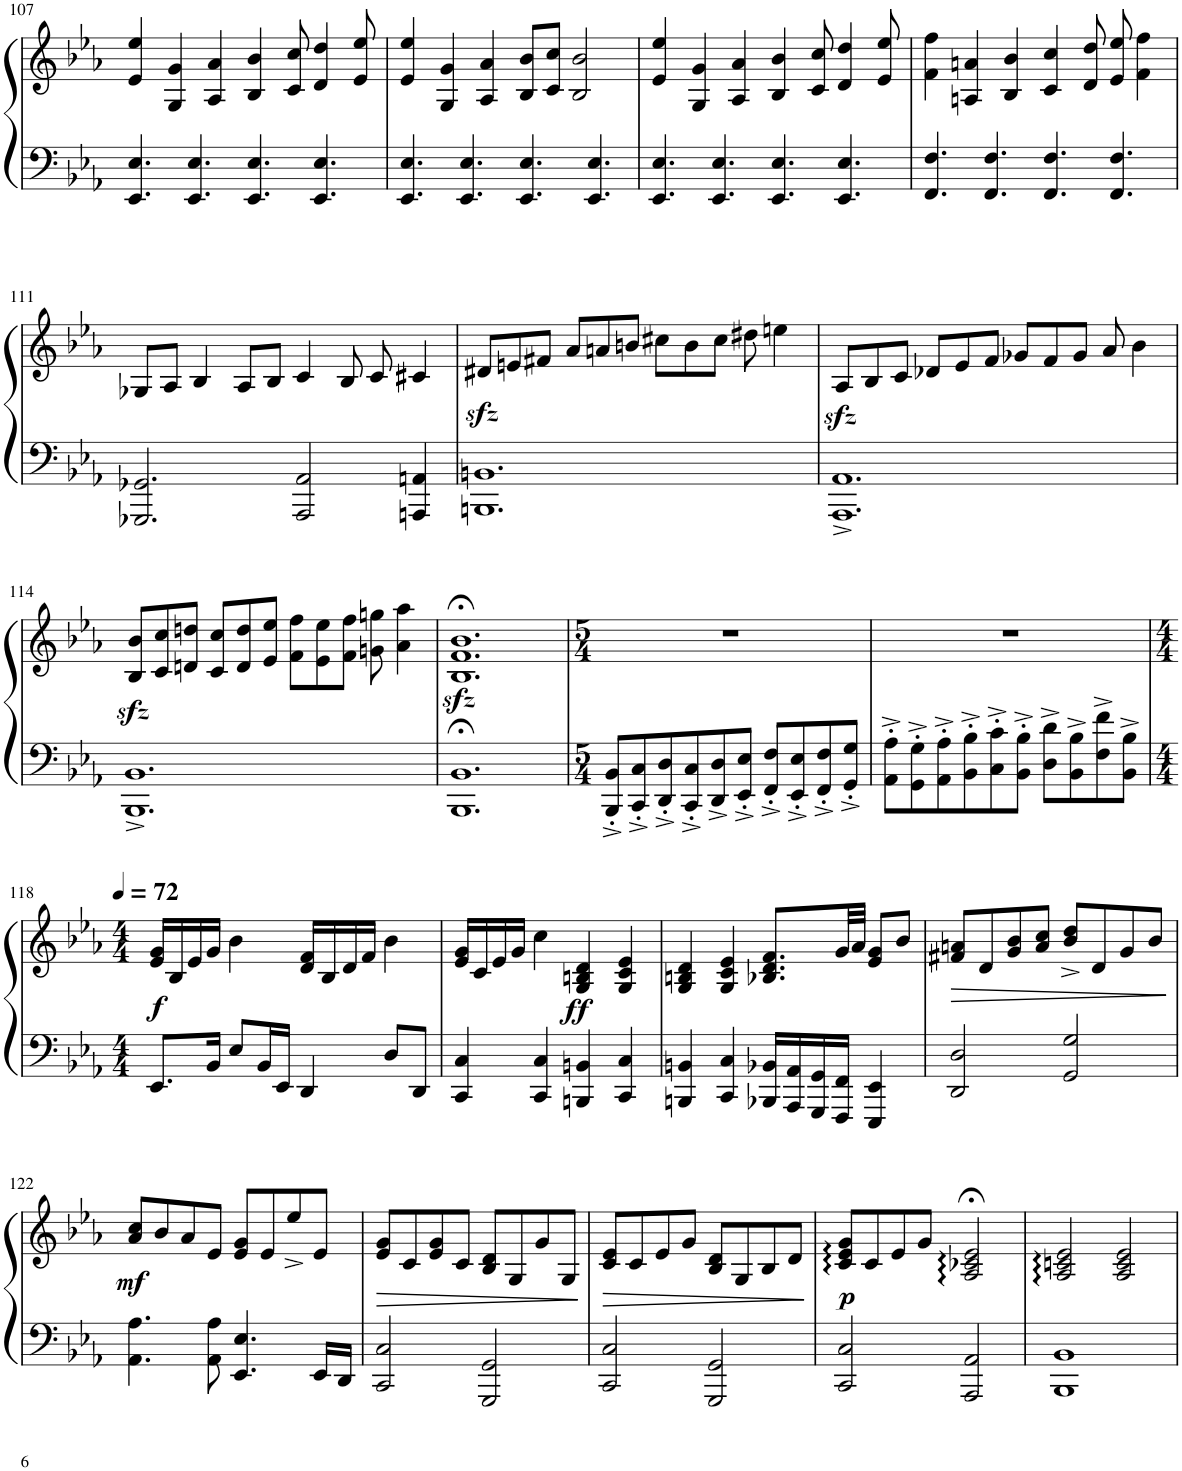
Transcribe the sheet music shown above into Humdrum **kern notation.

**kern	**kern	**dynam
*part1	*part1	*part1
*staff2	*staff1	*staff1/2
*I"Piano	*	*
*I'Pno.	*	*
!!LO:PB:g=z
*clefG2	*clefG2	*
*k[b-e-a-]	*k[b-e-a-]	*
*M12/8	*M12/8	*
=107	=107	=107
4.EE-/ 4.E-/	4e-/ 4ee-/	.
.	4G/ 4g/	.
4.EE-/ 4.E-/	.	.
.	4A-/ 4a-/	.
4.EE-/ 4.E-/	4B-/ 4b-/	.
.	8c/ 8cc/	.
4.EE-/ 4.E-/	4d/ 4dd/	.
.	8e-/ 8ee-/	.
=108	=108	=108
4.EE-/ 4.E-/	4e-/ 4ee-/	.
.	4G/ 4g/	.
4.EE-/ 4.E-/	.	.
.	4A-/ 4a-/	.
4.EE-/ 4.E-/	8B-/ 8b-/L	.
.	8c/ 8cc/J	.
.	2B-/ 2b-/	.
4.EE-/ 4.E-/	.	.
=109	=109	=109
4.EE-/ 4.E-/	4e-/ 4ee-/	.
.	4G/ 4g/	.
4.EE-/ 4.E-/	.	.
.	4A-/ 4a-/	.
4.EE-/ 4.E-/	4B-/ 4b-/	.
.	8c/ 8cc/	.
4.EE-/ 4.E-/	4d/ 4dd/	.
.	8e-/ 8ee-/	.
=110	=110	=110
4.FF/ 4.F/	4f\ 4ff\	.
.	4An/ 4an/	.
4.FF/ 4.F/	.	.
.	4B-/ 4b-/	.
4.FF/ 4.F/	4c/ 4cc/	.
.	8d/ 8dd/	.
4.FF/ 4.F/	8e-/ 8ee-/	.
.	4f\ 4ff\	.
!!LO:LB:g=z
=111	=111	=111
2.GGG-X/ 2.GG-X/	8G-X/L	.
.	8A-/J	.
.	4B-/	.
.	8A-/L	.
.	8B-/J	.
2AAA-/ 2AA-/	4c/	.
.	8B-/	.
.	8c/	.
4AAAn/ 4AAn/	4c#X/	.
=112	=112	=112
1.BBBnzz> 1.BBnzz>	8d#X/L	.
.	8en/	.
.	8f#X/J	.
.	8a-/L	.
.	8an/	.
.	8bn/J	.
.	8cc#X\L	.
.	8b\	.
.	8cc#\J	.
.	8dd#X\	.
.	4een\	.
=113	=113	=113
1.AAA-^ 1.AA-^	8A-zz</L	.
.	8B-/	.
.	8c/J	.
.	8d-X/L	.
.	8e-/	.
.	8f/J	.
.	8g-X/L	.
.	8f/	.
.	8g-/J	.
.	8a-/	.
.	4b-\	.
!!LO:LB:g=z
=114	=114	=114
1.BBB-^ 1.BB-^	8B-/zz< 8b-/zz<L	.
.	8c/ 8cc/	.
.	8dn/ 8ddn/J	.
.	8c/ 8cc/L	.
.	8d/ 8dd/	.
.	8e-/ 8ee-/J	.
.	8f\ 8ff\L	.
.	8e-\ 8ee-\	.
.	8f\ 8ff\J	.
.	8gn\ 8ggn\	.
.	4a-\ 4aa-\	.
=115	=115	=115
1.BBB-;< 1.BB-;<	1.B-zz<;< 1.fzz<;< 1.b-zz<;<	.
=116	=116	=116
*M5/4	*M5/4	*
8BBB-/'^ 8BB-/'^L	4%5r	.
8CC/'^ 8C/'^	.	.
8DD/'^ 8D/'^	.	.
8CC/'^ 8C/'^	.	.
8DD/^ 8D/^	.	.
8EE-/'^ 8E-/'^J	.	.
8FF/'^ 8F/'^L	.	.
8EE-/'^ 8E-/'^	.	.
8FF/'^ 8F/'^	.	.
8GG/'^ 8G/'^J	.	.
=117	=117	=117
8AA-\'^ 8A-\'^L	4%5r	.
8GG\'^ 8G\'^	.	.
8AA-\'^ 8A-\'^	.	.
8BB-\'^ 8B-\'^	.	.
8C\'^ 8c\'^	.	.
8BB-\'^ 8B-\'^J	.	.
8D\^ 8d\^L	.	.
8BB-\^ 8B-\^	.	.
8F\^ 8f\^	.	.
8BB-\^ 8B-\^J	.	.
!!LO:LB:g=z
=118	=118	=118
*k[b-e-a-]	*k[b-e-a-]	*
*M4/4	*M4/4	*
*	*MM72	*
!	!	!LO:DY:b
8.EE-/L	16e-/ 16g/LL	f
.	16B-/	.
.	16e-/	.
16BB-/Jk	16g/JJ	.
8E-/L	4b-\	.
16BB-/L	.	.
16EE-/JJ	.	.
4DD/	16d/ 16f/LL	.
.	16B-/	.
.	16d/	.
.	16f/JJ	.
8D/L	4b-\	.
8DD/J	.	.
=119	=119	=119
4CC/ 4C/	16e-/ 16g/LL	.
.	16c/	.
.	16e-/	.
.	16g/JJ	.
4CC/ 4C/	4cc\	.
!	!	!LO:DY:b
4BBBn/ 4BBn/	4G/ 4Bn/ 4d/	ff
4CC/ 4C/	4G/ 4c/ 4e-/	.
=120	=120	=120
4BBBn/ 4BBn/	4G/ 4Bn/ 4d/	.
4CC/ 4C/	4G/ 4c/ 4e-/	.
16BBB-X/ 16BB-X/LL	8.B-X/ 8.d/ 8.f/L	.
16AAA-/ 16AA-/	.	.
16GGG/ 16GG/	.	.
16FFF/ 16FF/JJ	32g/LL	.
.	32a-/JJJ	.
4EEE-/ 4EE-/	8e-/ 8g/L	.
.	8b-/J	.
=121	=121	=121
!	!	!LO:HP:b
2DD/ 2D/	8f#X/ 8an/L	>
.	8d/	.
.	8g/ 8b-/	.
.	8a/ 8cc/J	.
2GG/ 2G/	8b-/^ 8dd/^L	.
.	8d/	.
.	8g/	.
.	8b-/J	.
.	.	]
!!LO:LB:g=z
=122	=122	=122
!	!	!LO:DY:b
4.AA-\ 4.A-\	8a-/ 8cc/L	mf
.	8b-/	.
.	8a-/	.
8AA-\ 8A-\	8e-/J	.
4.EE-/ 4.E-/	8e-/ 8g/L	.
.	8e-/	.
.	8ee-^/	.
16EE-/LL	8e-/J	.
16DD/JJ	.	.
=123	=123	=123
!	!	!LO:HP:b
2CC/ 2C/	8e-/ 8g/L	>
.	8c/	.
.	8e-/ 8g/	.
.	8c/J	.
2GGG/ 2GG/	8B-/ 8d/L	.
.	8G/	.
.	8g/	.
.	8G/J	.
.	.	]
=124	=124	=124
!	!	!LO:HP:b
2CC/ 2C/	8c/ 8e-/L	>
.	8c/	.
.	8e-/	.
.	8g/J	.
2GGG/ 2GG/	8B-/ 8d/L	.
.	8G/	.
.	8B-/	.
.	8d/J	.
.	.	]
=125	=125	=125
!	!	!LO:DY:b
2CC/ 2C/	8c/ 8e-/ 8g/L	p
.	8c/	.
.	8e-/	.
.	8g/J	.
2AAA-/ 2AA-/	2A-/;< 2c-X/;< 2e-/;<	.
=126	=126	=126
1BBB- 1BB-	2A-/ 2cn/ 2e-/	.
.	2A-/ 2c/ 2e-/	.
=	=	=
*-	*-	*-
